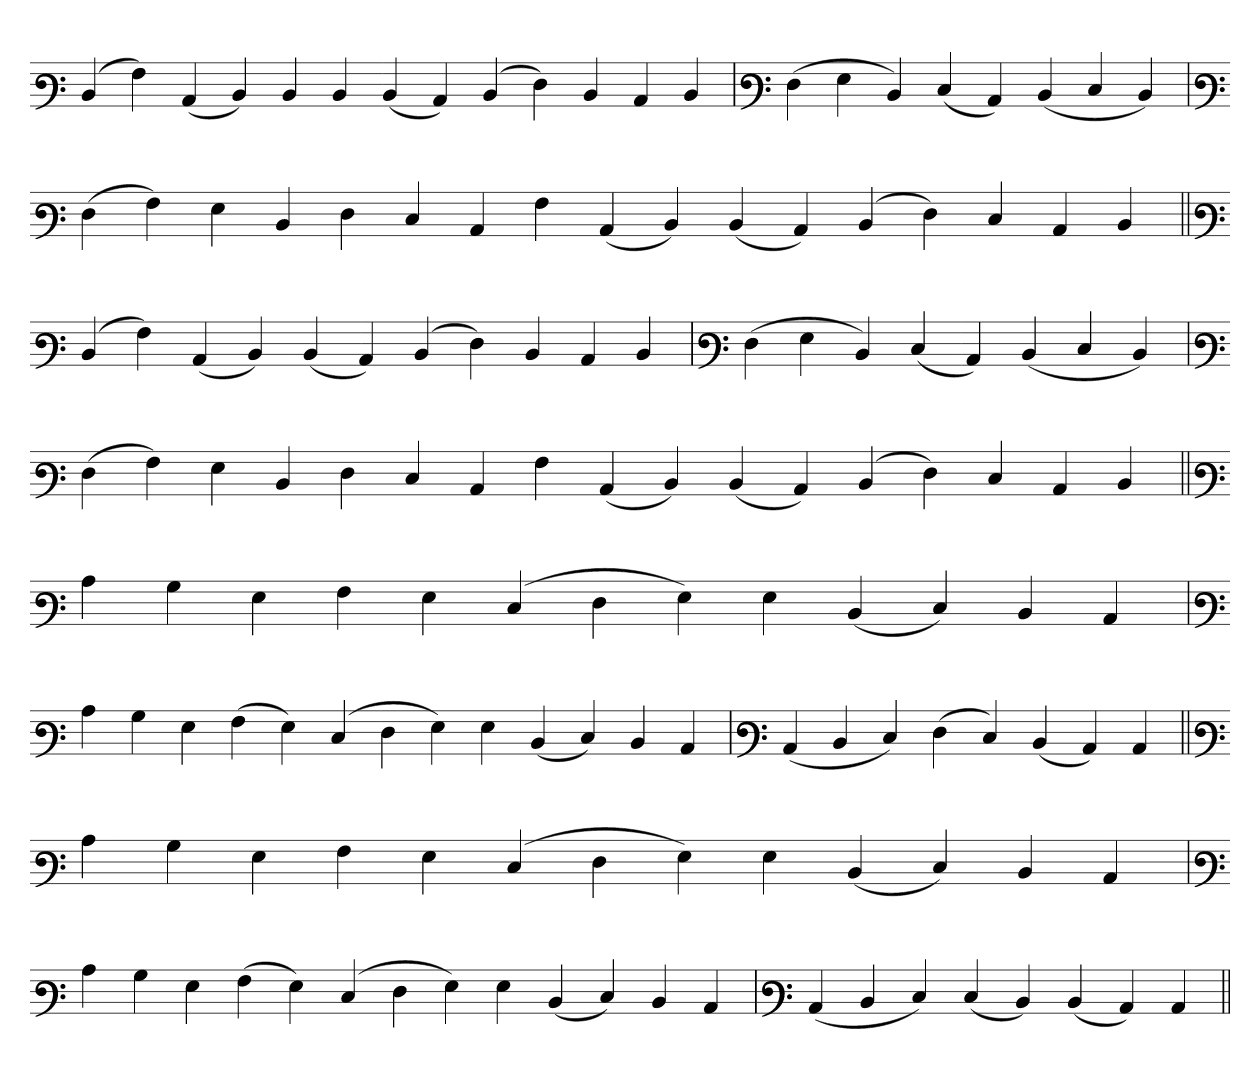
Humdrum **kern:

**kern
*part1
*staff1
*clefF3
=
(4D
4A)
(4C
4D)
4D
4D
(4D
4C)
(4D
4F)
4D
4C
4D
=`
*clefF3
(4F
4G
4D)
(4E
4C)
(4D
4E
4D)
=`
*clefF3
(4F
4A)
4G
4D
4F
4E
4C
4A
(4C
4D)
(4D
4C)
(4D
4F)
4E
4C
4D
=||
*clefF3
(4D
4A)
(4C
4D)
(4D
4C)
(4D
4F)
4D
4C
4D
=`
*clefF3
(4F
4G
4D)
(4E
4C)
(4D
4E
4D)
=`
*clefF3
(4F
4A)
4G
4D
4F
4E
4C
4A
(4C
4D)
(4D
4C)
(4D
4F)
4E
4C
4D
=||
*clefF3
4c
4B
4G
4A
4G
(4E
4F
4G)
4G
(4D
4E)
4D
4C
=`
*clefF3
4c
4B
4G
(4A
4G)
(4E
4F
4G)
4G
(4D
4E)
4D
4C
=`
*clefF3
(4C
4D
4E)
(4F
4E)
(4D
4C)
4C
=||
*clefF3
4c
4B
4G
4A
4G
(4E
4F
4G)
4G
(4D
4E)
4D
4C
=`
*clefF3
4c
4B
4G
(4A
4G)
(4E
4F
4G)
4G
(4D
4E)
4D
4C
=`
*clefF3
(4C
4D
4E)
(4E
4D)
(4D
4C)
4C
=||
*-
